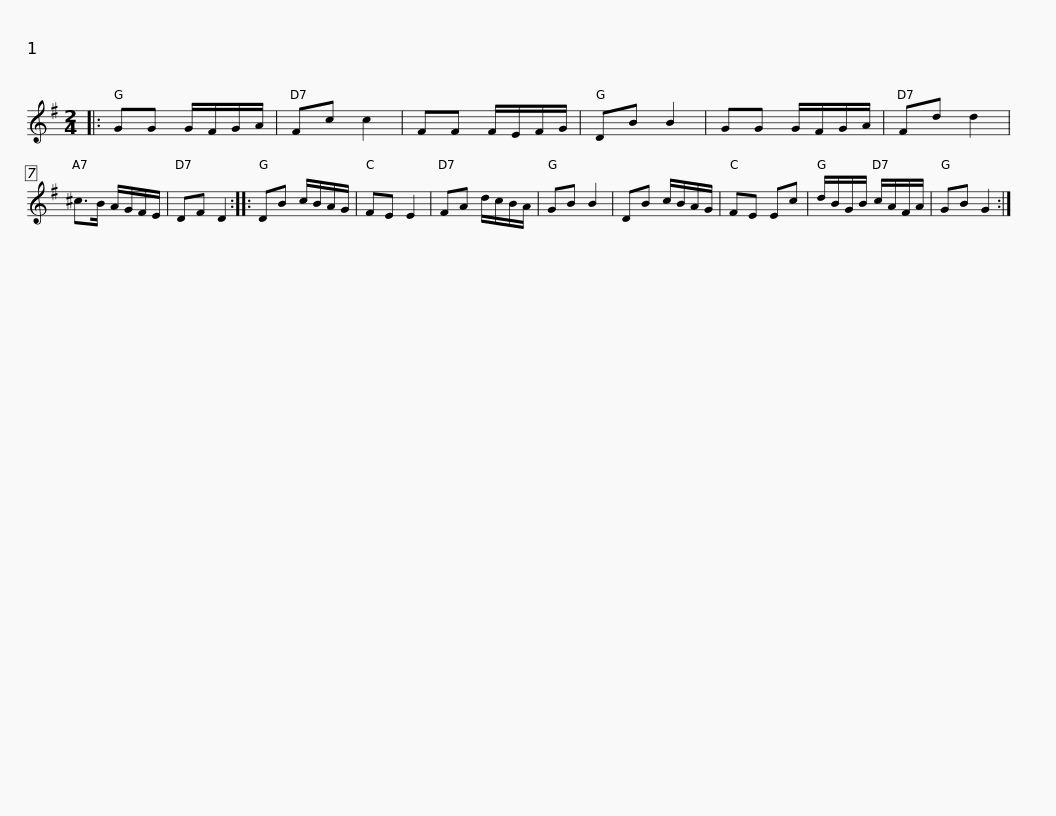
X:1
L:1/8
M:2/4
I:linebreak $
K:G
V:1 treble
V:1
|: GG G/F/G/A/ | Fc c2 | FF F/E/F/G/ | DB B2 | GG G/F/G/A/ | %5
 Fd d2 | ^c>B A/G/F/E/ | DF D2 :: DB c/B/A/G/ |$ FE E2 | %10
 FA d/c/B/A/ | GB B2 | DB c/B/A/G/ | FE Ec | d/B/G/B/ c/A/F/A/ | %15
 GB G2 :| %16
